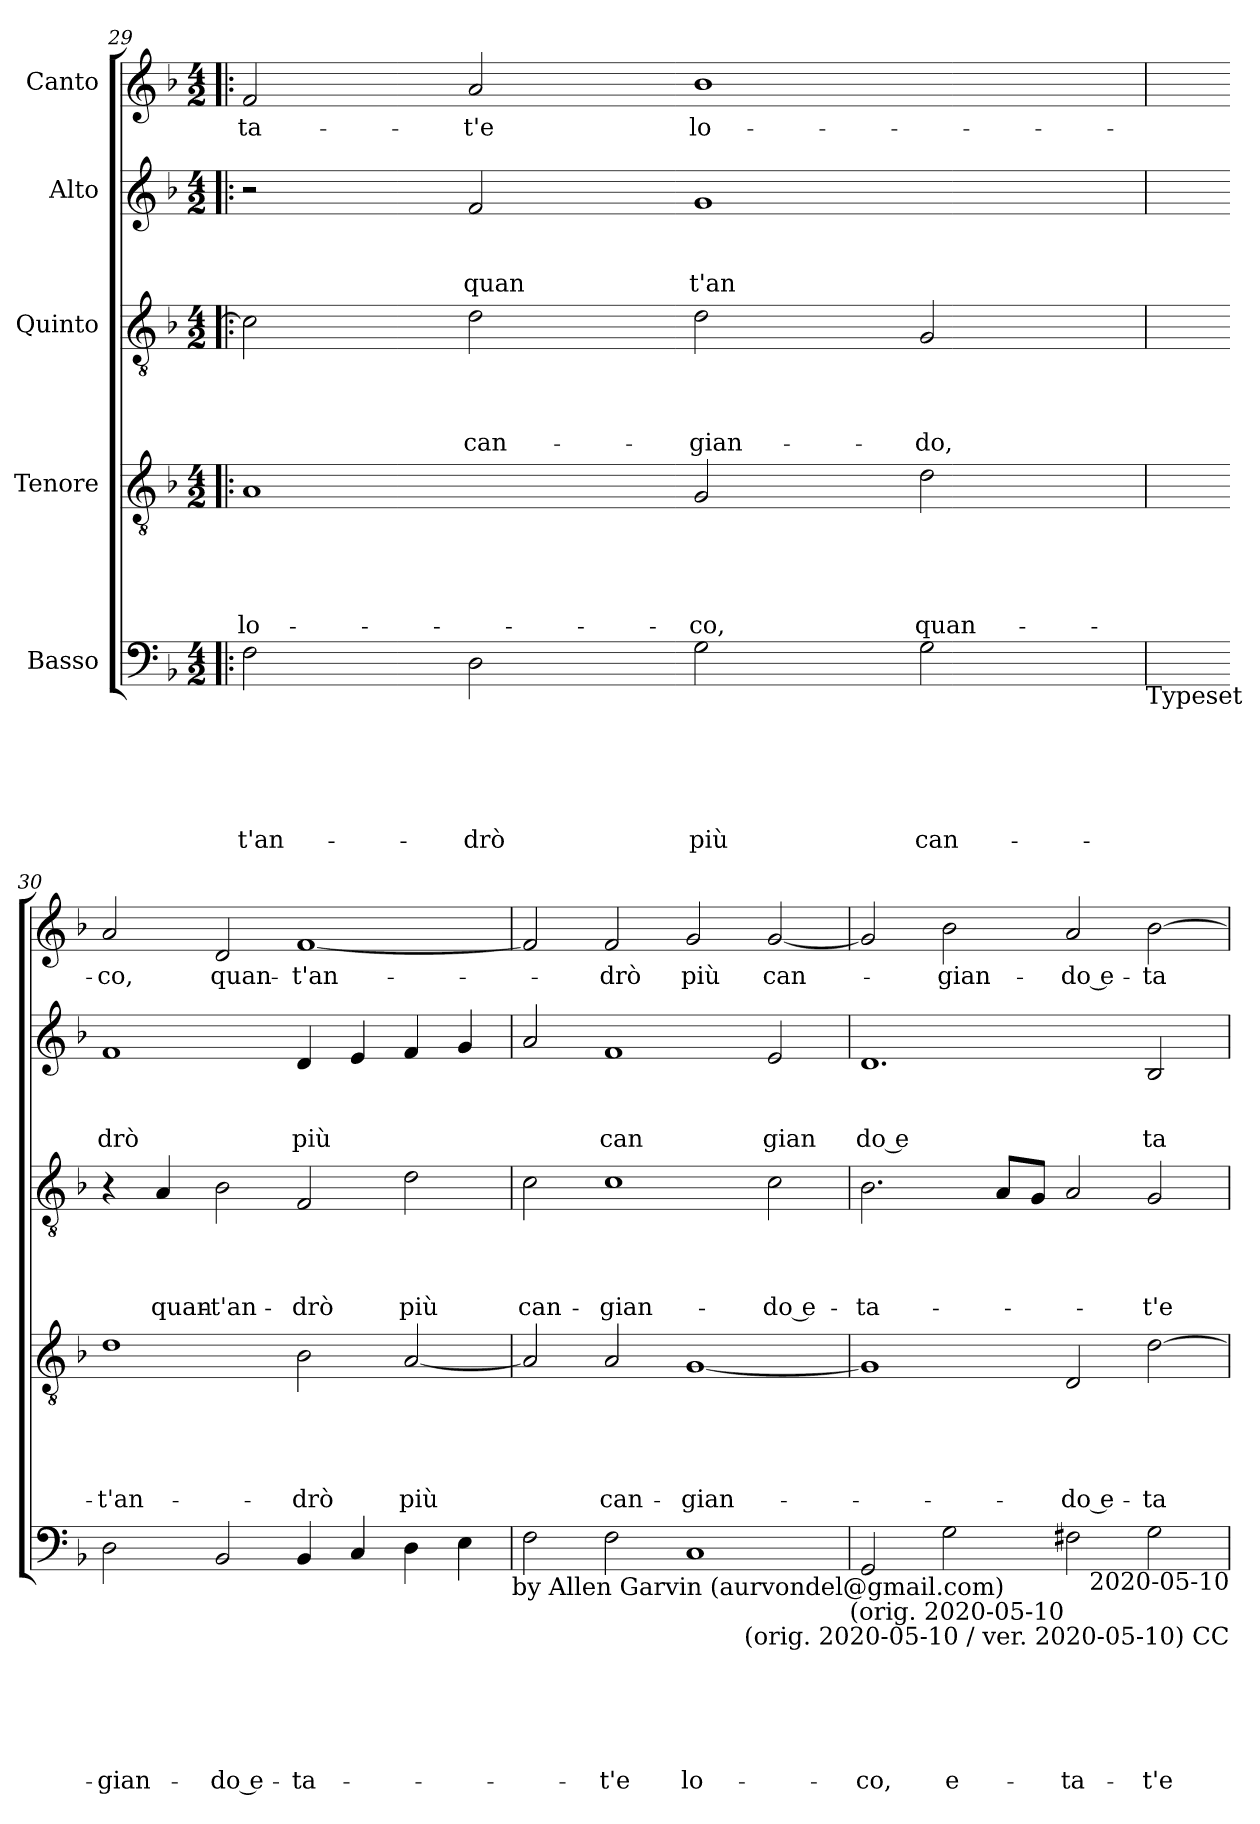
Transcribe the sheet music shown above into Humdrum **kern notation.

**kern	**text	**text	**text	**text	**text	**text	**kern	**text	**text	**text	**text	**text	**kern	**text	**text	**text	**text	**kern	**text	**text	**text	**kern	**text
*part5	*part5	*part5	*part5	*part5	*part5	*part5	*part4	*part4	*part4	*part4	*part4	*part4	*part3	*part3	*part3	*part3	*part3	*part2	*part2	*part2	*part2	*part1	*part1
*staff5	*staff5	*staff5	*staff5	*staff5	*staff5	*staff5	*staff4	*staff4	*staff4	*staff4	*staff4	*staff4	*staff3	*staff3	*staff3	*staff3	*staff3	*staff2	*staff2	*staff2	*staff2	*staff1	*staff1
*I"Basso	*	*	*	*	*	*	*I"Tenore	*	*	*	*	*	*I"Quinto	*	*	*	*	*I"Alto	*	*	*	*I"Canto	*
!!LO:LB:g=z
*clefF4	*	*	*	*	*	*	*clefGv2	*	*	*	*	*	*clefGv2	*	*	*	*	*clefG2	*	*	*	*clefG2	*
*ITrd-3c-5	*	*	*	*	*	*	*	*	*	*	*	*	*ITrd-3c-5	*	*	*	*	*ITrd-3c-5	*	*	*	*ITrd-3c-5	*
*k[b-e-]	*	*	*	*	*	*	*k[b-]	*	*	*	*	*	*k[b-e-]	*	*	*	*	*k[b-e-]	*	*	*	*k[b-e-]	*
*B-:	*	*	*	*	*	*	*F:	*	*	*	*	*	*B-:	*	*	*	*	*B-:	*	*	*	*B-:	*
*M4/2	*	*	*	*	*	*	*M4/2	*	*	*	*	*	*M4/2	*	*	*	*	*M4/2	*	*	*	*M4/2	*
=29!|:	=29!|:	=29!|:	=29!|:	=29!|:	=29!|:	=29!|:	=29!|:	=29!|:	=29!|:	=29!|:	=29!|:	=29!|:	=29!|:	=29!|:	=29!|:	=29!|:	=29!|:	=29!|:	=29!|:	=29!|:	=29!|:	=29!|:	=29!|:
!	!	!	!	!	!	!LO:LY:b	!	!	!	!	!	!LO:LY:b	!	!	!	!	!	!	!	!	!	!	!LO:LY:b
2B-\	.	.	.	.	.	t'an-	1A	.	.	.	.	lo-	2f\]	.	.	.	.	2r	.	.	.	2b-/	-ta-
!	!	!	!	!	!	!LO:LY:b	!	!	!	!	!	!	!	!	!	!	!LO:LY:b	!	!	!	!LO:LY:b	!	!LO:LY:b
2G\	.	.	.	.	.	-drò	.	.	.	.	.	.	2g\	.	.	.	can-	2b-/	.	.	quan	2dd/	-t'e
!	!	!	!	!	!	!LO:LY:b	!	!	!	!	!	!LO:LY:b	!	!	!	!	!LO:LY:b	!	!	!	!LO:LY:b	!	!LO:LY:b
2c\	.	.	.	.	.	più	2G/	.	.	.	.	-co,	2g\	.	.	.	-gian-	1cc	.	.	t'an	1ee-	lo-
!	!	!	!	!	!	!LO:LY:b	!	!	!	!	!	!LO:LY:b	!	!	!	!	!LO:LY:b	!	!	!	!	!	!
2c\	.	.	.	.	.	can-	2d\	.	.	.	.	quan-	2c/	.	.	.	-do,	.	.	.	.	.	.
!LO:TX:b:t=Typeset	!	!	!	!	!	!	!	!	!	!	!	!	!	!	!	!	!	!	!	!	!	!	!
=30	=30	=30	=30	=30	=30	=30	=30	=30	=30	=30	=30	=30	=30	=30	=30	=30	=30	=30	=30	=30	=30	=30	=30
!	!	!	!	!	!	!LO:LY:b	!	!	!	!	!	!LO:LY:b	!	!	!	!	!	!	!	!	!LO:LY:b	!	!LO:LY:b
2G\	.	.	.	.	.	-gian-	1d	.	.	.	.	-t'an-	4r	.	.	.	.	1b-	.	.	drò	2dd/	-co,
!	!	!	!	!	!	!	!	!	!	!	!	!	!	!	!	!	!LO:LY:b	!	!	!	!	!	!
.	.	.	.	.	.	.	.	.	.	.	.	.	4d/	.	.	.	quan-	.	.	.	.	.	.
!	!	!	!	!	!	!LO:LY:b:rj	!	!	!	!	!	!	!	!	!	!	!LO:LY:b	!	!	!	!	!	!LO:LY:b
2E-/	.	.	.	.	.	-do e-	.	.	.	.	.	.	2e-\	.	.	.	-t'an-	.	.	.	.	2g/	quan-
!	!	!	!	!	!	!LO:LY:b	!	!	!	!	!	!LO:LY:b	!	!	!	!	!LO:LY:b	!	!	!	!LO:LY:b	!	!LO:LY:b
4E-/	.	.	.	.	.	-ta-	2B-\	.	.	.	.	-drò	2B-/	.	.	.	-drò	4g/	.	.	più	[<1b-	-t'an-
4F/	.	.	.	.	.	.	.	.	.	.	.	.	.	.	.	.	.	4a/	.	.	.	.	.
!	!	!	!	!	!	!	!	!	!	!	!	!LO:LY:b	!	!	!	!	!LO:LY:b	!	!	!	!	!	!
4G\	.	.	.	.	.	.	[<2A/	.	.	.	.	più	2g\	.	.	.	più	4b-/	.	.	.	.	.
4A\	.	.	.	.	.	.	.	.	.	.	.	.	.	.	.	.	.	4cc/	.	.	.	.	.
!LO:TX:b:t=by Allen Garvin (aurvondel@gmail.com)	!	!	!	!	!	!	!	!	!	!	!	!	!	!	!	!	!	!	!	!	!	!	!
=31	=31	=31	=31	=31	=31	=31	=31	=31	=31	=31	=31	=31	=31	=31	=31	=31	=31	=31	=31	=31	=31	=31	=31
!	!	!	!	!	!	!	!	!	!	!	!	!	!	!	!	!	!LO:LY:b	!	!	!	!	!	!
2B-\	.	.	.	.	.	.	2A/]	.	.	.	.	.	2f\	.	.	.	can-	2dd/	.	.	.	2b-/]	.
!	!	!	!	!	!	!LO:LY:b	!	!	!	!	!	!LO:LY:b	!	!	!	!	!LO:LY:b	!	!	!	!LO:LY:b	!	!LO:LY:b
2B-\	.	.	.	.	.	-t'e	2A/	.	.	.	.	can-	1f	.	.	.	-gian-	1b-	.	.	can	2b-/	-drò
!	!	!	!	!	!	!LO:LY:b	!	!	!	!	!	!LO:LY:b	!	!	!	!	!	!	!	!	!	!	!LO:LY:b
1F	.	.	.	.	.	lo-	[<1G	.	.	.	.	-gian-	.	.	.	.	.	.	.	.	.	2cc/	più
!	!	!	!	!	!	!	!	!	!	!	!	!	!	!	!	!	!LO:LY:b:rj	!	!	!	!LO:LY:b	!	!LO:LY:b
.	.	.	.	.	.	.	.	.	.	.	.	.	2f\	.	.	.	-do e-	2a/	.	.	gian	[<2cc/	can-
!LO:TX:b:t=(orig. 2020-05-10	!	!	!	!	!	!	!	!	!	!	!	!	!	!	!	!	!	!	!	!	!	!	!
=32	=32	=32	=32	=32	=32	=32	=32	=32	=32	=32	=32	=32	=32	=32	=32	=32	=32	=32	=32	=32	=32	=32	=32
!	!	!	!	!	!	!LO:LY:b	!	!	!	!	!	!	!	!	!	!	!LO:LY:b	!	!	!	!LO:LY:b:rj	!	!
2C/	.	.	.	.	.	-co,	1G]	.	.	.	.	.	2.e-\	.	.	.	-ta-	1.g	.	.	do e	2cc/]	.
!	!	!	!	!	!	!LO:LY:b	!	!	!	!	!	!	!	!	!	!	!	!	!	!	!	!	!LO:LY:b
2c\	.	.	.	.	.	e-	.	.	.	.	.	.	.	.	.	.	.	.	.	.	.	2ee-\	-gian-
.	.	.	.	.	.	.	.	.	.	.	.	.	8d/L	.	.	.	.	.	.	.	.	.	.
.	.	.	.	.	.	.	.	.	.	.	.	.	8c/J	.	.	.	.	.	.	.	.	.	.
!	!	!	!	!	!	!LO:LY:b	!	!	!	!	!	!LO:LY:b:rj	!	!	!	!	!	!	!	!	!	!	!LO:LY:b:rj
2Bn\	.	.	.	.	.	-ta-	2D/	.	.	.	.	-do e-	2d/	.	.	.	.	.	.	.	.	2dd/	-do e-
!	!	!	!	!	!	!LO:LY:b	!	!	!	!	!	!LO:LY:b	!	!	!	!	!LO:LY:b	!	!	!	!LO:LY:b	!	!LO:LY:b
2c\	.	.	.	.	.	-t'e	[>2d\	.	.	.	.	-ta-	2c/	.	.	.	-t'e	2e-/	.	.	ta	[>2ee-\	-ta-
!LO:TX:b:t=(orig. 2020-05-10 / ver. 2020-05-10) CC	!	!	!	!	!	!	!	!	!	!	!	!	!	!	!	!	!	!	!	!	!	!	!
!LO:TX:b:t=2020-05-10	!	!	!	!	!	!	!	!	!	!	!	!	!	!	!	!	!	!	!	!	!	!	!
=	=	=	=	=	=	=	=	=	=	=	=	=	=	=	=	=	=	=	=	=	=	=	=
*-	*-	*-	*-	*-	*-	*-	*-	*-	*-	*-	*-	*-	*-	*-	*-	*-	*-	*-	*-	*-	*-	*-	*-
